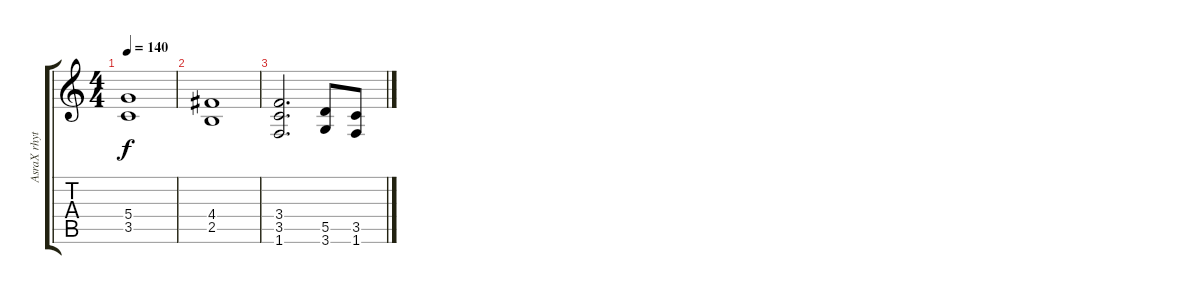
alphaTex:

\track ("AsraX rhytming" "AsraX rhyt") {instrument distortionguitar}
\staff {score tabs}
\tuning (E4 B3 G3 D3 A2 E2) {hide}
\ts (4 4)
\tempo 140
\clef g2
\ks c
(5.4 3.5).1{dy f} |
(4.4 2.5).1 |
(3.4 3.5 1.6).2{d} (5.5 3.6).8 (3.5 1.6).8
